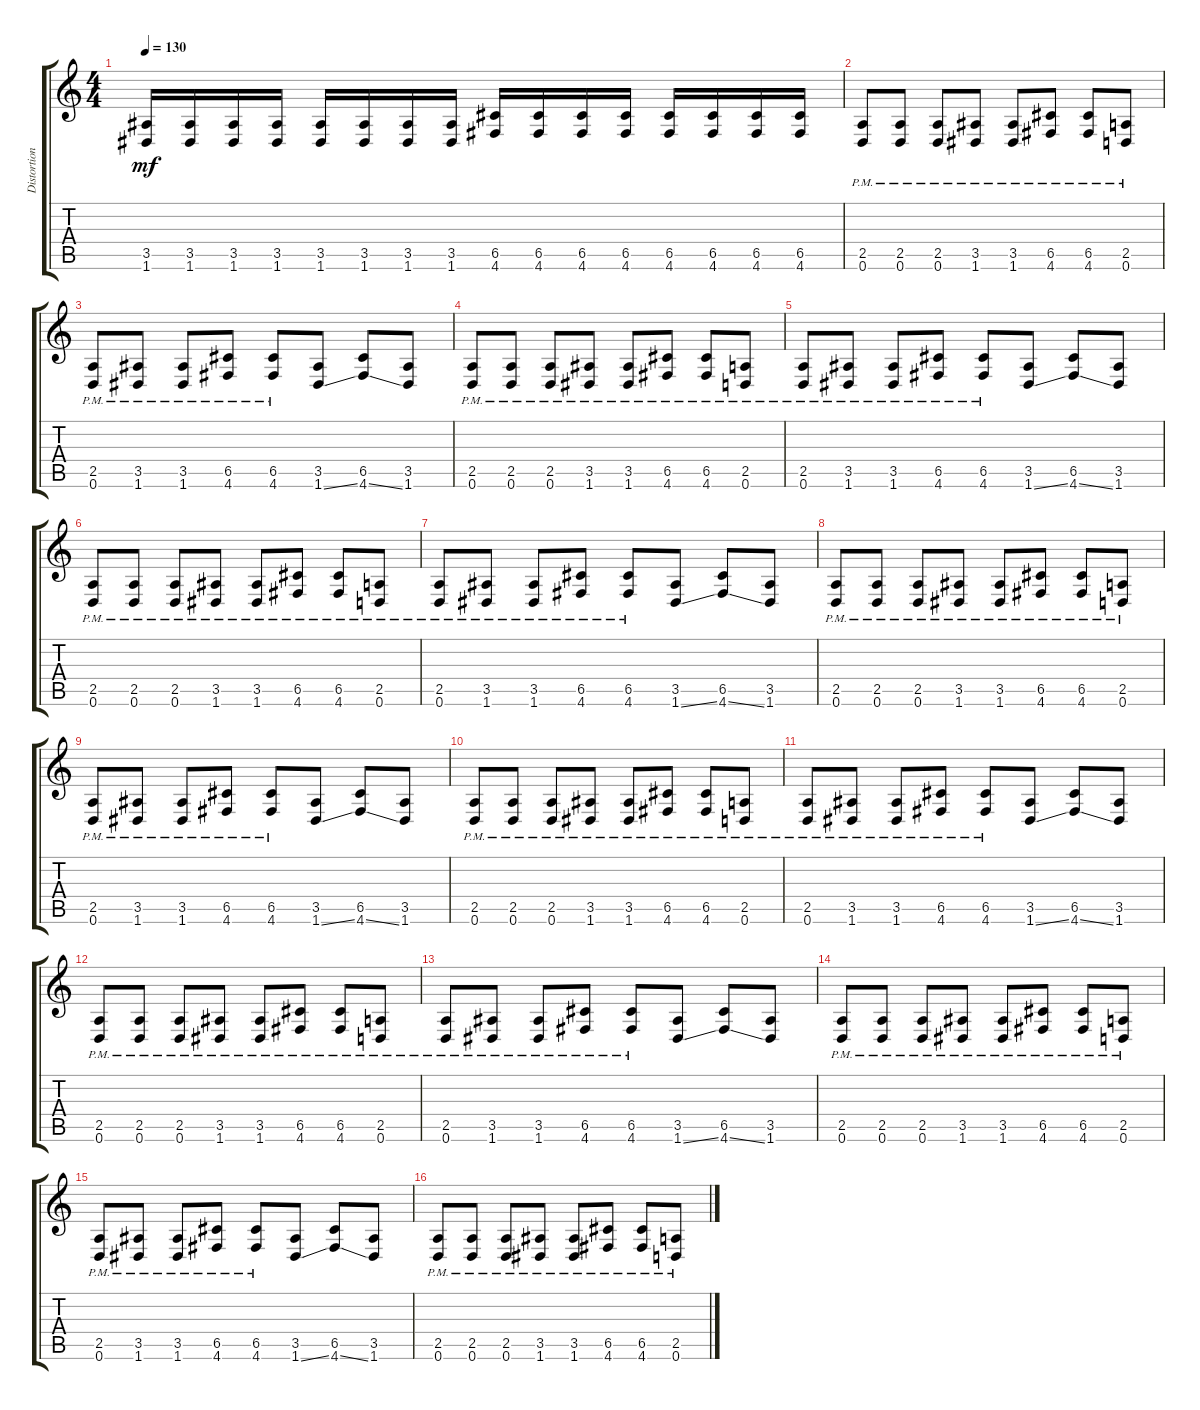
\track ("Distortion" "Distortion") {instrument acousticguitarsteel}
\staff {score tabs}
\tuning (D4 A3 F3 C3 G2 D2) {hide}
\ts (4 4)
\tempo 130
\clef g2
\ks c
(3.5 1.6).16{dy mf} (3.5 1.6).16 (3.5 1.6).16 (3.5 1.6).16 (3.5 1.6).16 (3.5 1.6).16 (3.5 1.6).16 (3.5 1.6).16 (6.5 4.6).16 (6.5 4.6).16 (6.5 4.6).16 (6.5 4.6).16 (6.5 4.6).16 (6.5 4.6).16 (6.5 4.6).16 (6.5 4.6).16 |
(2.5{pm} 0.6{pm}).8 (2.5{pm} 0.6{pm}).8 (2.5{pm} 0.6{pm}).8 (3.5{pm} 1.6{pm}).8 (3.5{pm} 1.6{pm}).8 (6.5{pm} 4.6{pm}).8 (6.5{pm} 4.6{pm}).8 (2.5{pm} 0.6{pm}).8 |
(2.5{pm} 0.6{pm}).8 (3.5{pm} 1.6{pm}).8 (3.5{pm} 1.6{pm}).8 (6.5{pm} 4.6{pm}).8 (6.5{pm} 4.6{pm}).8 (3.5 1.6{ss}).8 (6.5 4.6{ss}).8 (3.5 1.6).8 |
(2.5{pm} 0.6{pm}).8 (2.5{pm} 0.6{pm}).8 (2.5{pm} 0.6{pm}).8 (3.5{pm} 1.6{pm}).8 (3.5{pm} 1.6{pm}).8 (6.5{pm} 4.6{pm}).8 (6.5{pm} 4.6{pm}).8 (2.5{pm} 0.6{pm}).8 |
(2.5{pm} 0.6{pm}).8 (3.5{pm} 1.6{pm}).8 (3.5{pm} 1.6{pm}).8 (6.5{pm} 4.6{pm}).8 (6.5{pm} 4.6{pm}).8 (3.5 1.6{ss}).8 (6.5 4.6{ss}).8 (3.5 1.6).8 |
(2.5{pm} 0.6{pm}).8 (2.5{pm} 0.6{pm}).8 (2.5{pm} 0.6{pm}).8 (3.5{pm} 1.6{pm}).8 (3.5{pm} 1.6{pm}).8 (6.5{pm} 4.6{pm}).8 (6.5{pm} 4.6{pm}).8 (2.5{pm} 0.6{pm}).8 |
(2.5{pm} 0.6{pm}).8 (3.5{pm} 1.6{pm}).8 (3.5{pm} 1.6{pm}).8 (6.5{pm} 4.6{pm}).8 (6.5{pm} 4.6{pm}).8 (3.5 1.6{ss}).8 (6.5 4.6{ss}).8 (3.5 1.6).8 |
(2.5{pm} 0.6{pm}).8 (2.5{pm} 0.6{pm}).8 (2.5{pm} 0.6{pm}).8 (3.5{pm} 1.6{pm}).8 (3.5{pm} 1.6{pm}).8 (6.5{pm} 4.6{pm}).8 (6.5{pm} 4.6{pm}).8 (2.5{pm} 0.6{pm}).8 |
(2.5{pm} 0.6{pm}).8 (3.5{pm} 1.6{pm}).8 (3.5{pm} 1.6{pm}).8 (6.5{pm} 4.6{pm}).8 (6.5{pm} 4.6{pm}).8 (3.5 1.6{ss}).8 (6.5 4.6{ss}).8 (3.5 1.6).8 |
(2.5{pm} 0.6{pm}).8 (2.5{pm} 0.6{pm}).8 (2.5{pm} 0.6{pm}).8 (3.5{pm} 1.6{pm}).8 (3.5{pm} 1.6{pm}).8 (6.5{pm} 4.6{pm}).8 (6.5{pm} 4.6{pm}).8 (2.5{pm} 0.6{pm}).8 |
(2.5{pm} 0.6{pm}).8 (3.5{pm} 1.6{pm}).8 (3.5{pm} 1.6{pm}).8 (6.5{pm} 4.6{pm}).8 (6.5{pm} 4.6{pm}).8 (3.5 1.6{ss}).8 (6.5 4.6{ss}).8 (3.5 1.6).8 |
(2.5{pm} 0.6{pm}).8 (2.5{pm} 0.6{pm}).8 (2.5{pm} 0.6{pm}).8 (3.5{pm} 1.6{pm}).8 (3.5{pm} 1.6{pm}).8 (6.5{pm} 4.6{pm}).8 (6.5{pm} 4.6{pm}).8 (2.5{pm} 0.6{pm}).8 |
(2.5{pm} 0.6{pm}).8 (3.5{pm} 1.6{pm}).8 (3.5{pm} 1.6{pm}).8 (6.5{pm} 4.6{pm}).8 (6.5{pm} 4.6{pm}).8 (3.5 1.6{ss}).8 (6.5 4.6{ss}).8 (3.5 1.6).8 |
(2.5{pm} 0.6{pm}).8 (2.5{pm} 0.6{pm}).8 (2.5{pm} 0.6{pm}).8 (3.5{pm} 1.6{pm}).8 (3.5{pm} 1.6{pm}).8 (6.5{pm} 4.6{pm}).8 (6.5{pm} 4.6{pm}).8 (2.5{pm} 0.6{pm}).8 |
(2.5{pm} 0.6{pm}).8 (3.5{pm} 1.6{pm}).8 (3.5{pm} 1.6{pm}).8 (6.5{pm} 4.6{pm}).8 (6.5{pm} 4.6{pm}).8 (3.5 1.6{ss}).8 (6.5 4.6{ss}).8 (3.5 1.6).8 |
(2.5{pm} 0.6{pm}).8 (2.5{pm} 0.6{pm}).8 (2.5{pm} 0.6{pm}).8 (3.5{pm} 1.6{pm}).8 (3.5{pm} 1.6{pm}).8 (6.5{pm} 4.6{pm}).8 (6.5{pm} 4.6{pm}).8 (2.5{pm} 0.6{pm}).8
